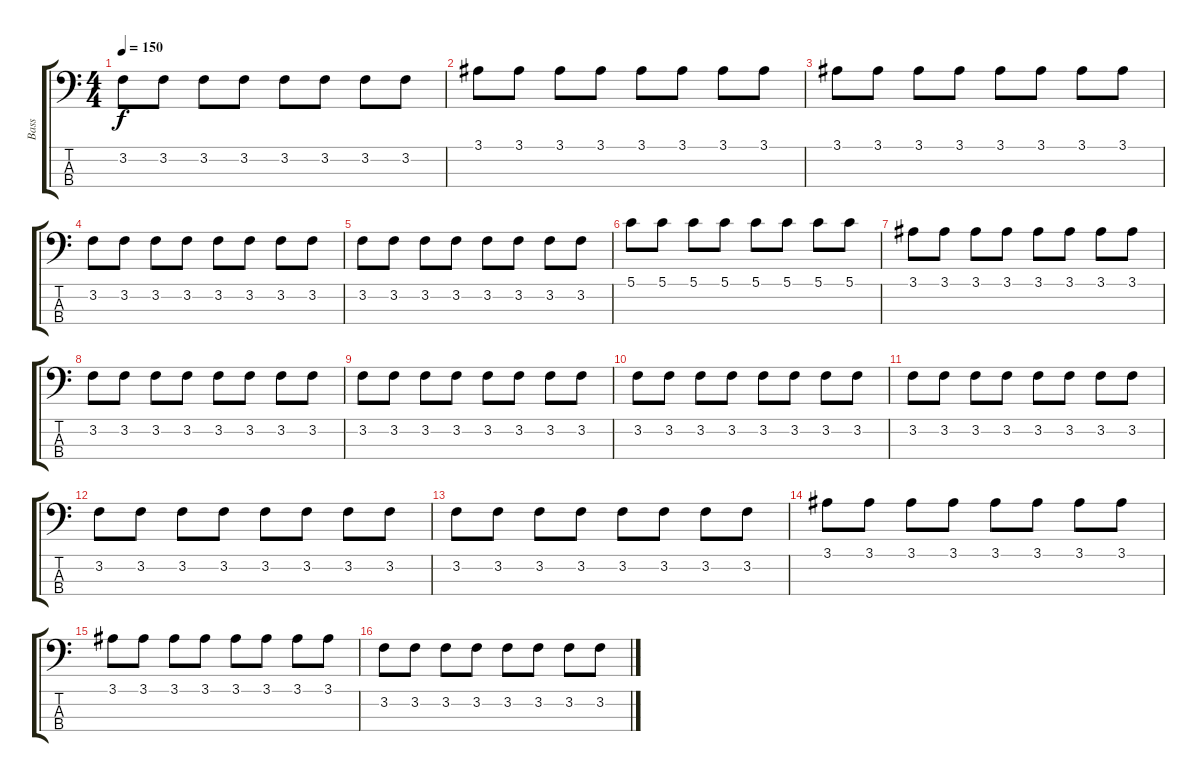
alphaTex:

\track ("Bass" "Bass") {instrument electricbasspick}
\staff {score tabs}
\tuning (G2 D2 A1 E1) {hide}
\ts (4 4)
\tempo 150
\clef f4
\ks c
3.2.8{dy f} 3.2.8 3.2.8 3.2.8 3.2.8 3.2.8 3.2.8 3.2.8 |
3.1.8 3.1.8 3.1.8 3.1.8 3.1.8 3.1.8 3.1.8 3.1.8 |
3.1.8 3.1.8 3.1.8 3.1.8 3.1.8 3.1.8 3.1.8 3.1.8 |
3.2.8 3.2.8 3.2.8 3.2.8 3.2.8 3.2.8 3.2.8 3.2.8 |
3.2.8 3.2.8 3.2.8 3.2.8 3.2.8 3.2.8 3.2.8 3.2.8 |
5.1.8 5.1.8 5.1.8 5.1.8 5.1.8 5.1.8 5.1.8 5.1.8 |
3.1.8 3.1.8 3.1.8 3.1.8 3.1.8 3.1.8 3.1.8 3.1.8 |
3.2.8 3.2.8 3.2.8 3.2.8 3.2.8 3.2.8 3.2.8 3.2.8 |
3.2.8 3.2.8 3.2.8 3.2.8 3.2.8 3.2.8 3.2.8 3.2.8 |
3.2.8 3.2.8 3.2.8 3.2.8 3.2.8 3.2.8 3.2.8 3.2.8 |
3.2.8 3.2.8 3.2.8 3.2.8 3.2.8 3.2.8 3.2.8 3.2.8 |
3.2.8 3.2.8 3.2.8 3.2.8 3.2.8 3.2.8 3.2.8 3.2.8 |
3.2.8 3.2.8 3.2.8 3.2.8 3.2.8 3.2.8 3.2.8 3.2.8 |
3.1.8 3.1.8 3.1.8 3.1.8 3.1.8 3.1.8 3.1.8 3.1.8 |
3.1.8 3.1.8 3.1.8 3.1.8 3.1.8 3.1.8 3.1.8 3.1.8 |
3.2.8 3.2.8 3.2.8 3.2.8 3.2.8 3.2.8 3.2.8 3.2.8
